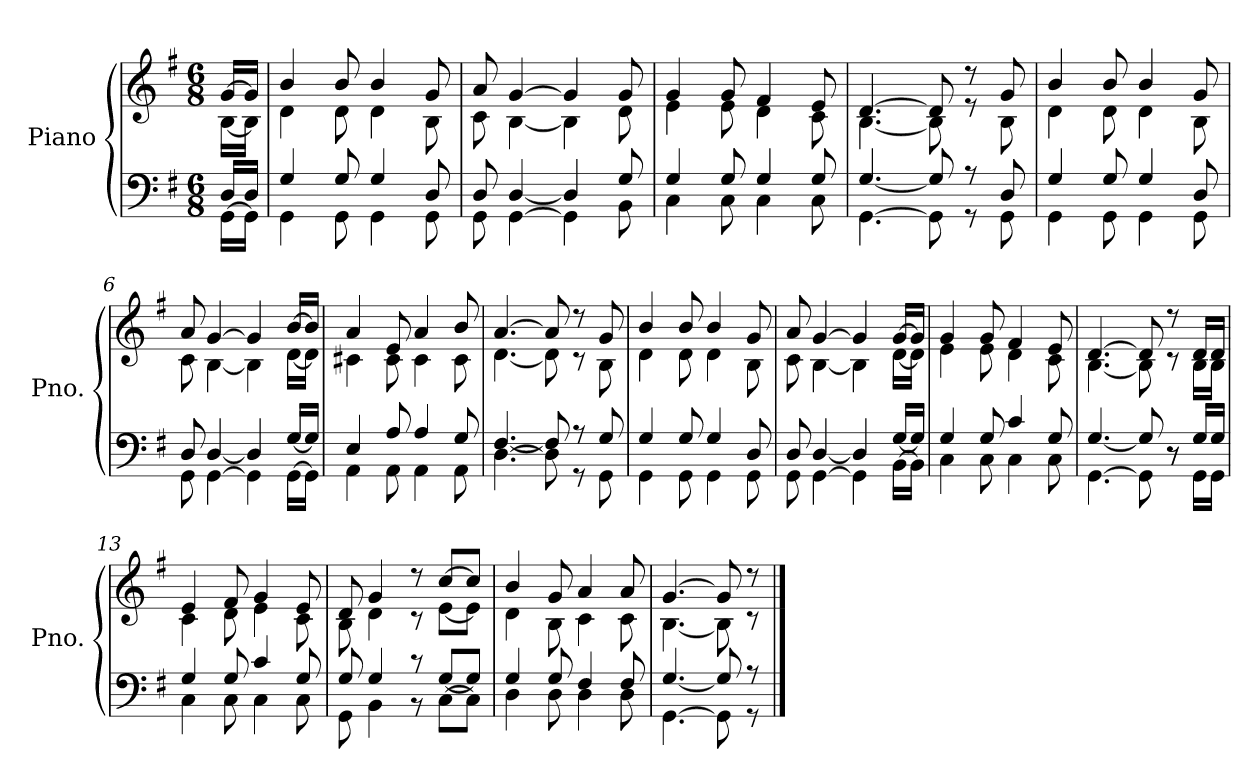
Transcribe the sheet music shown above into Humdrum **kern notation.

**kern	**kern
*part1	*part1
*staff2	*staff1
*I"Piano	*
*I'Pno.	*
*clefF4	*clefG2
*k[f#]	*k[f#]
*M6/8	*M6/8
=	=
*^	*^
*	*^	*	*
8ryy	16D/LL	[16GG\LL	[16g/LL	[16B\LL
.	16D/JJ	16GG\JJ]	16g/JJ]	16B\JJ]
=1	=1	=1	=1	=1
2.ryy	4G/	4GG\	4b/	4d\
.	8G/	8GG\	8b/	8d\
.	4G/	4GG\	4b/	4d\
.	8D/	8GG\	8g/	8B\
=2	=2	=2	=2	=2
2.ryy	8D/	8GG\	8a/	8c\
.	[4D/	[4GG\	[4g/	[4B\
.	4D/]	4GG\]	4g/]	4B\]
.	8G/	8BB\	8g/	8d\
=3	=3	=3	=3	=3
2.ryy	4G/	4C\	4g/	4e\
.	8G/	8C\	8g/	8e\
.	4G/	4C\	4f#/	4d\
.	8G/	8C\	8e/	8c\
=4	=4	=4	=4	=4
2.ryy	[4.G/	[4.GG\	[4.d/	[4.B\
.	8G/]	8GG\]	8d/]	8B\]
.	8rGG	8rA	8re	8rdd
.	8D/	8GG\	8g/	8B\
=5	=5	=5	=5	=5
2.ryy	4G/	4GG\	4b/	4d\
.	8G/	8GG\	8b/	8d\
.	4G/	4GG\	4b/	4d\
.	8D/	8GG\	8g/	8B\
=6	=6	=6	=6	=6
2.ryy	8D/	8GG\	8a/	8c\
.	[4D/	[4GG\	[4g/	[4B\
.	4D/]	4GG\]	4g/]	4B\]
.	[16G/LL	[16GG\LL	[16b/LL	[16d\LL
.	16G/JJ]	16GG\JJ]	16b/JJ]	16d\JJ]
!!LO:LB:g=z	!!
=7	=7	=7	=7	=7
2.ryy	4E/	4AA\	4a/	4c#X\
.	8A/	8AA\	8e/	8c#\
.	4A/	4AA\	4a/	4c#\
.	8G/	8AA\	8b/	8c#\
=8	=8	=8	=8	=8
2.ryy	[4.F#/	[4.D\	[4.a/	[4.d\
.	8F#/]	8D\]	8a/]	8d\]
.	8rGG	8rA	8rc	8rdd
.	8G/	8GG\	8g/	8B\
=9	=9	=9	=9	=9
2.ryy	4G/	4GG\	4b/	4d\
.	8G/	8GG\	8b/	8d\
.	4G/	4GG\	4b/	4d\
.	8D/	8GG\	8g/	8B\
=10	=10	=10	=10	=10
2.ryy	8D/	8GG\	8a/	8c\
.	[4D/	[4GG\	[4g/	[4B\
.	4D/]	4GG\]	4g/]	4B\]
.	[16G/LL	[16BB\LL	[16g/LL	[16d\LL
.	16G/JJ]	16BB\JJ]	16g/JJ]	16d\JJ]
=11	=11	=11	=11	=11
2.ryy	4G/	4C\	4g/	4e\
.	8G/	8C\	8g/	8e\
.	4c/	4C\	4f#/	4d\
.	8G/	8C\	8e/	8c\
=12	=12	=12	=12	=12
2.ryy	[4.G/	[4.GG\	[4.d/	[4.B\
.	8G/]	8GG\]	8d/]	8B\]
.	8r	8r	8rc	8rdd
.	16G/LL	16GG\LL	16d/LL	16B\LL
.	16G/JJ	16GG\JJ	16d/JJ	16B\JJ
=13	=13	=13	=13	=13
2.ryy	4G/	4C\	4e/	4c\
.	8G/	8C\	8f#/	8d\
.	4c/	4C\	4g/	4e\
.	8G/	8C\	8e/	8c\
!!LO:LB:g=z	!!
=14	=14	=14	=14	=14
2.ryy	8G/	8GG\	8d/	8B\
.	4G/	4BB\	4g/	4d\
.	8rBB	8rc	8rc	8rdd
.	[8G/L	[8C\L	[8cc/L	[8e\L
.	8G/J]	8C\J]	8cc/J]	8e\J]
=15	=15	=15	=15	=15
2.ryy	4G/	4D\	4b/	4d\
.	8G/	8D\	8g/	8B\
.	4F#/	4D\	4a/	4c\
.	8F#/	8D\	8a/	8c\
=16	=16	=16	=16	=16
2ryy	[4.G/	[4.GG\	[4.g/	[4.B\
.	8G/]	8GG\]	8g/]	8B\]
8rBByy	8rGG	8rA	8rc	8rdd
*v	*v	*v	*	*
*	*v	*v
==	==
*-	*-
